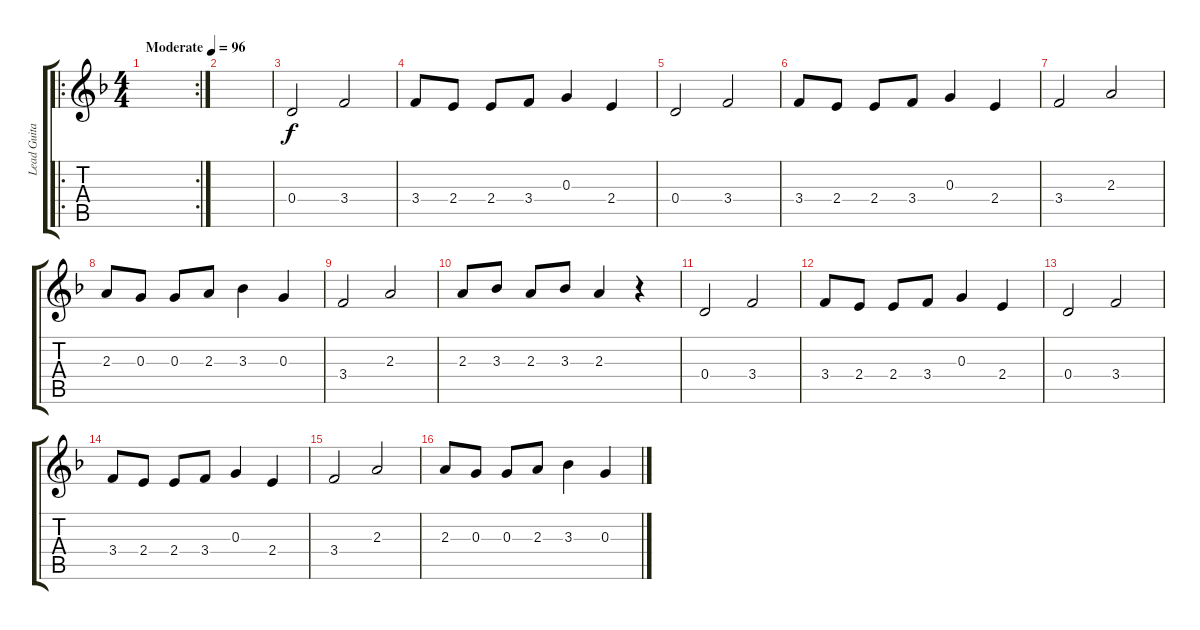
\track ("Lead Guitar" "Lead Guita") {instrument acousticguitarnylon}
\staff {score tabs}
\tuning (E4 B3 G3 D3 A2 E2) {hide}
\ro
\rc 2
\ts (4 4)
\tempo (96 "Moderate")
\clef g2
\ks dminor
|
|
0.4.2 3.4.2 |
3.4.8 2.4.8 2.4.8 3.4.8 0.3.4 2.4.4 |
0.4.2 3.4.2 |
3.4.8 2.4.8 2.4.8 3.4.8 0.3.4 2.4.4 |
3.4.2 2.3.2 |
2.3.8 0.3.8 0.3.8 2.3.8 3.3.4 0.3.4 |
3.4.2 2.3.2 |
2.3.8 3.3.8 2.3.8 3.3.8 2.3.4 r.4 |
0.4.2 3.4.2 |
3.4.8 2.4.8 2.4.8 3.4.8 0.3.4 2.4.4 |
0.4.2 3.4.2 |
3.4.8 2.4.8 2.4.8 3.4.8 0.3.4 2.4.4 |
3.4.2 2.3.2 |
2.3.8 0.3.8 0.3.8 2.3.8 3.3.4 0.3.4
